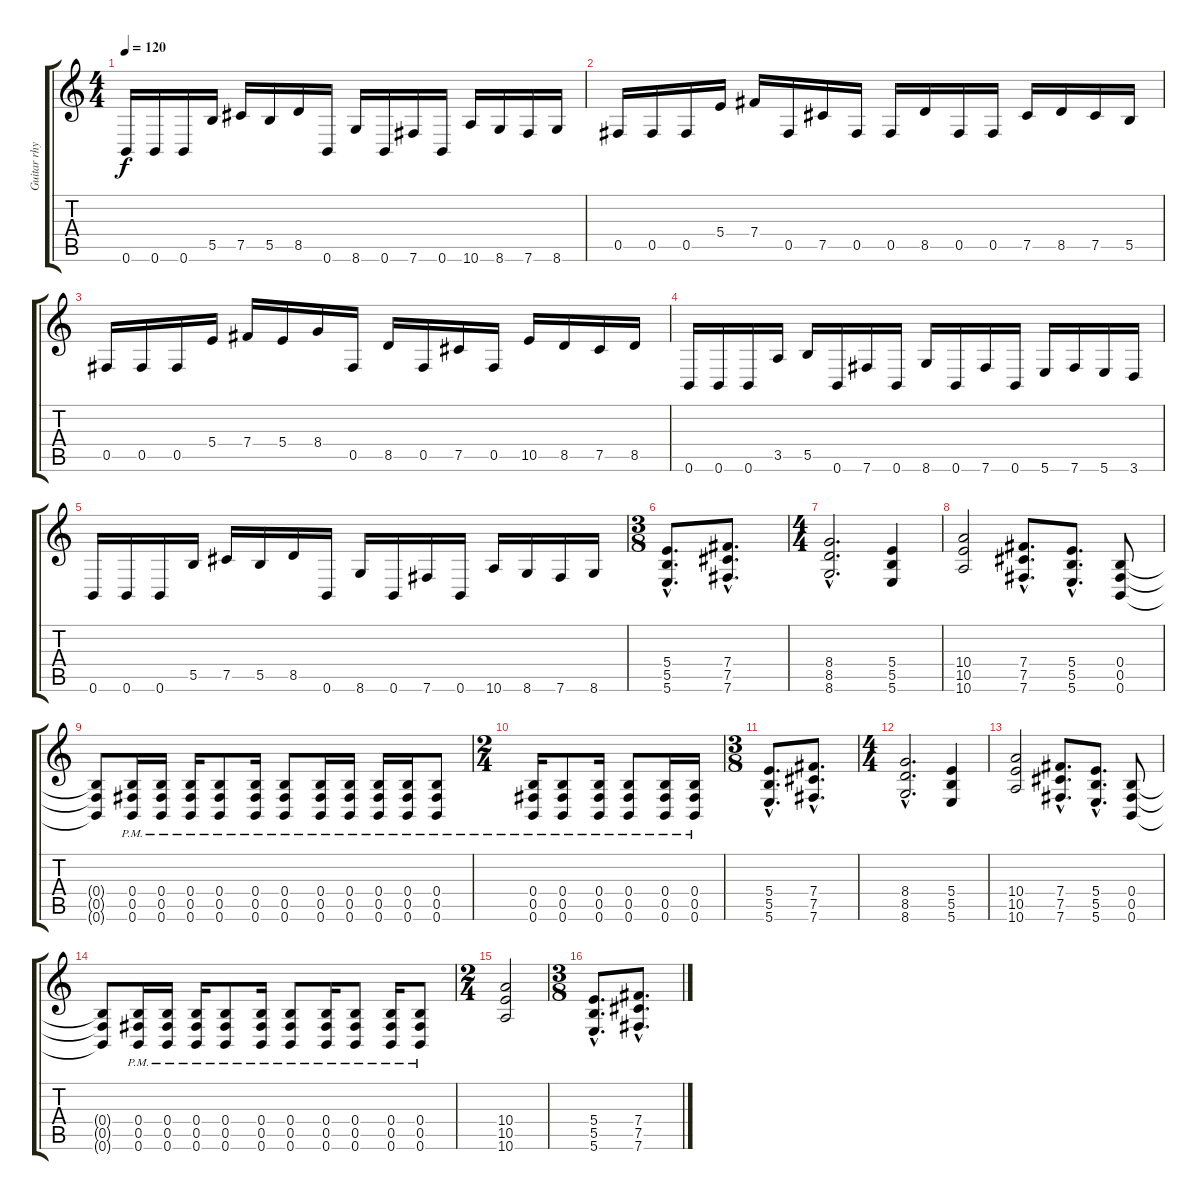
\track ("Guitar rhythm" "Guitar rhy") {instrument distortionguitar}
\staff {score tabs}
\tuning (Db4 Ab3 E3 B2 Gb2 B1) {hide}
\ts (4 4)
\tempo 120
\clef g2
\ks c
0.6.16{dy f} 0.6.16 0.6.16 5.5.16 7.5.16 5.5.16 8.5.16 0.6.16 8.6.16 0.6.16 7.6.16 0.6.16 10.6.16 8.6.16 7.6.16 8.6.16 |
0.5.16 0.5.16 0.5.16 5.4.16 7.4.16 0.5.16 7.5.16 0.5.16 0.5.16 8.5.16 0.5.16 0.5.16 7.5.16 8.5.16 7.5.16 5.5.16 |
0.5.16 0.5.16 0.5.16 5.4.16 7.4.16 5.4.16 8.4.16 0.5.16 8.5.16 0.5.16 7.5.16 0.5.16 10.5.16 8.5.16 7.5.16 8.5.16 |
0.6.16 0.6.16 0.6.16 3.5.16 5.5.16 0.6.16 7.6.16 0.6.16 8.6.16 0.6.16 7.6.16 0.6.16 5.6.16 7.6.16 5.6.16 3.6.16 |
0.6.16 0.6.16 0.6.16 5.5.16 7.5.16 5.5.16 8.5.16 0.6.16 8.6.16 0.6.16 7.6.16 0.6.16 10.6.16 8.6.16 7.6.16 8.6.16 |
\ts (3 8)
(5.4{hac} 5.5{hac} 5.6{hac}).8{d} (7.4{hac} 7.5{hac} 7.6{hac}).8{d} |
\ts (4 4)
(8.4{hac} 8.5{hac} 8.6{hac}).2{d} (5.4 5.5 5.6).4 |
(10.4 10.5 10.6).2 (7.4{hac} 7.5{hac} 7.6{hac}).8{d} (5.4{hac} 5.5{hac} 5.6{hac}).8{d} (0.4 0.5 0.6).8 |
(0.4{t} 0.5{t} 0.6{t}).8 (0.4{pm} 0.5{pm} 0.6{pm}).16 (0.4{pm} 0.5{pm} 0.6{pm}).16 (0.4{pm} 0.5{pm} 0.6{pm}).16 (0.4{pm} 0.5{pm} 0.6{pm}).8 (0.4{pm} 0.5{pm} 0.6{pm}).16 (0.4{pm} 0.5{pm} 0.6{pm}).8 (0.4{pm} 0.5{pm} 0.6{pm}).16 (0.4{pm} 0.5{pm} 0.6{pm}).16 (0.4{pm} 0.5{pm} 0.6{pm}).16 (0.4{pm} 0.5{pm} 0.6{pm}).16 (0.4{pm} 0.5{pm} 0.6{pm}).8 |
\ts (2 4)
(0.4{pm} 0.5{pm} 0.6{pm}).16 (0.4{pm} 0.5{pm} 0.6{pm}).8 (0.4{pm} 0.5{pm} 0.6{pm}).16 (0.4{pm} 0.5{pm} 0.6{pm}).8 (0.4{pm} 0.5{pm} 0.6{pm}).16 (0.4{pm} 0.5{pm} 0.6{pm}).16 |
\ts (3 8)
(5.4{hac} 5.5{hac} 5.6{hac}).8{d} (7.4{hac} 7.5{hac} 7.6{hac}).8{d} |
\ts (4 4)
(8.4{hac} 8.5{hac} 8.6{hac}).2{d} (5.4 5.5 5.6).4 |
(10.4 10.5 10.6).2 (7.4{hac} 7.5{hac} 7.6{hac}).8{d} (5.4{hac} 5.5{hac} 5.6{hac}).8{d} (0.4 0.5 0.6).8 |
(0.4{t} 0.5{t} 0.6{t}).8 (0.4{pm} 0.5{pm} 0.6{pm}).16 (0.4{pm} 0.5{pm} 0.6{pm}).16 (0.4{pm} 0.5{pm} 0.6{pm}).16 (0.4{pm} 0.5{pm} 0.6{pm}).8 (0.4{pm} 0.5{pm} 0.6{pm}).16 (0.4{pm} 0.5{pm} 0.6{pm}).8 (0.4{pm} 0.5{pm} 0.6{pm}).16 (0.4{pm} 0.5{pm} 0.6{pm}).8 (0.4{pm} 0.5{pm} 0.6{pm}).16 (0.4{pm} 0.5{pm} 0.6{pm}).8 |
\ts (2 4)
(10.4 10.5 10.6).2 |
\ts (3 8)
(5.4{hac} 5.5{hac} 5.6{hac}).8{d} (7.4{hac} 7.5{hac} 7.6{hac}).8{d}
